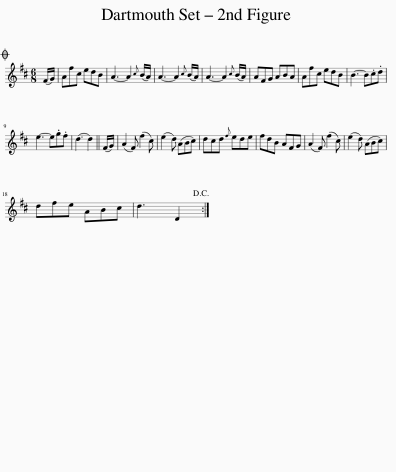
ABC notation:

X:1
L:1/8
M:6/8
I:linebreak $
K:D
V:1 treble
V:1
O (F/G/) | Afc edB | A3- A2{c} (B/A/) | A3- A2{c} (B/A/) | A3- A2{c} (B/A/) | %5
 AFG ABA | Afc edB | B3- B.c.d |$ e3- e.g.f | (d3 d2) || %10
 (F/G/) | (A2 F) (f2 c) | (e2 d) (ABc) | dcd{f} ede | fdB AFG | %15
 (A2 F) (f2 c) | (e2 d) (ABc) |$ dfe ABc | d3 D2!D.C.! :| %19
